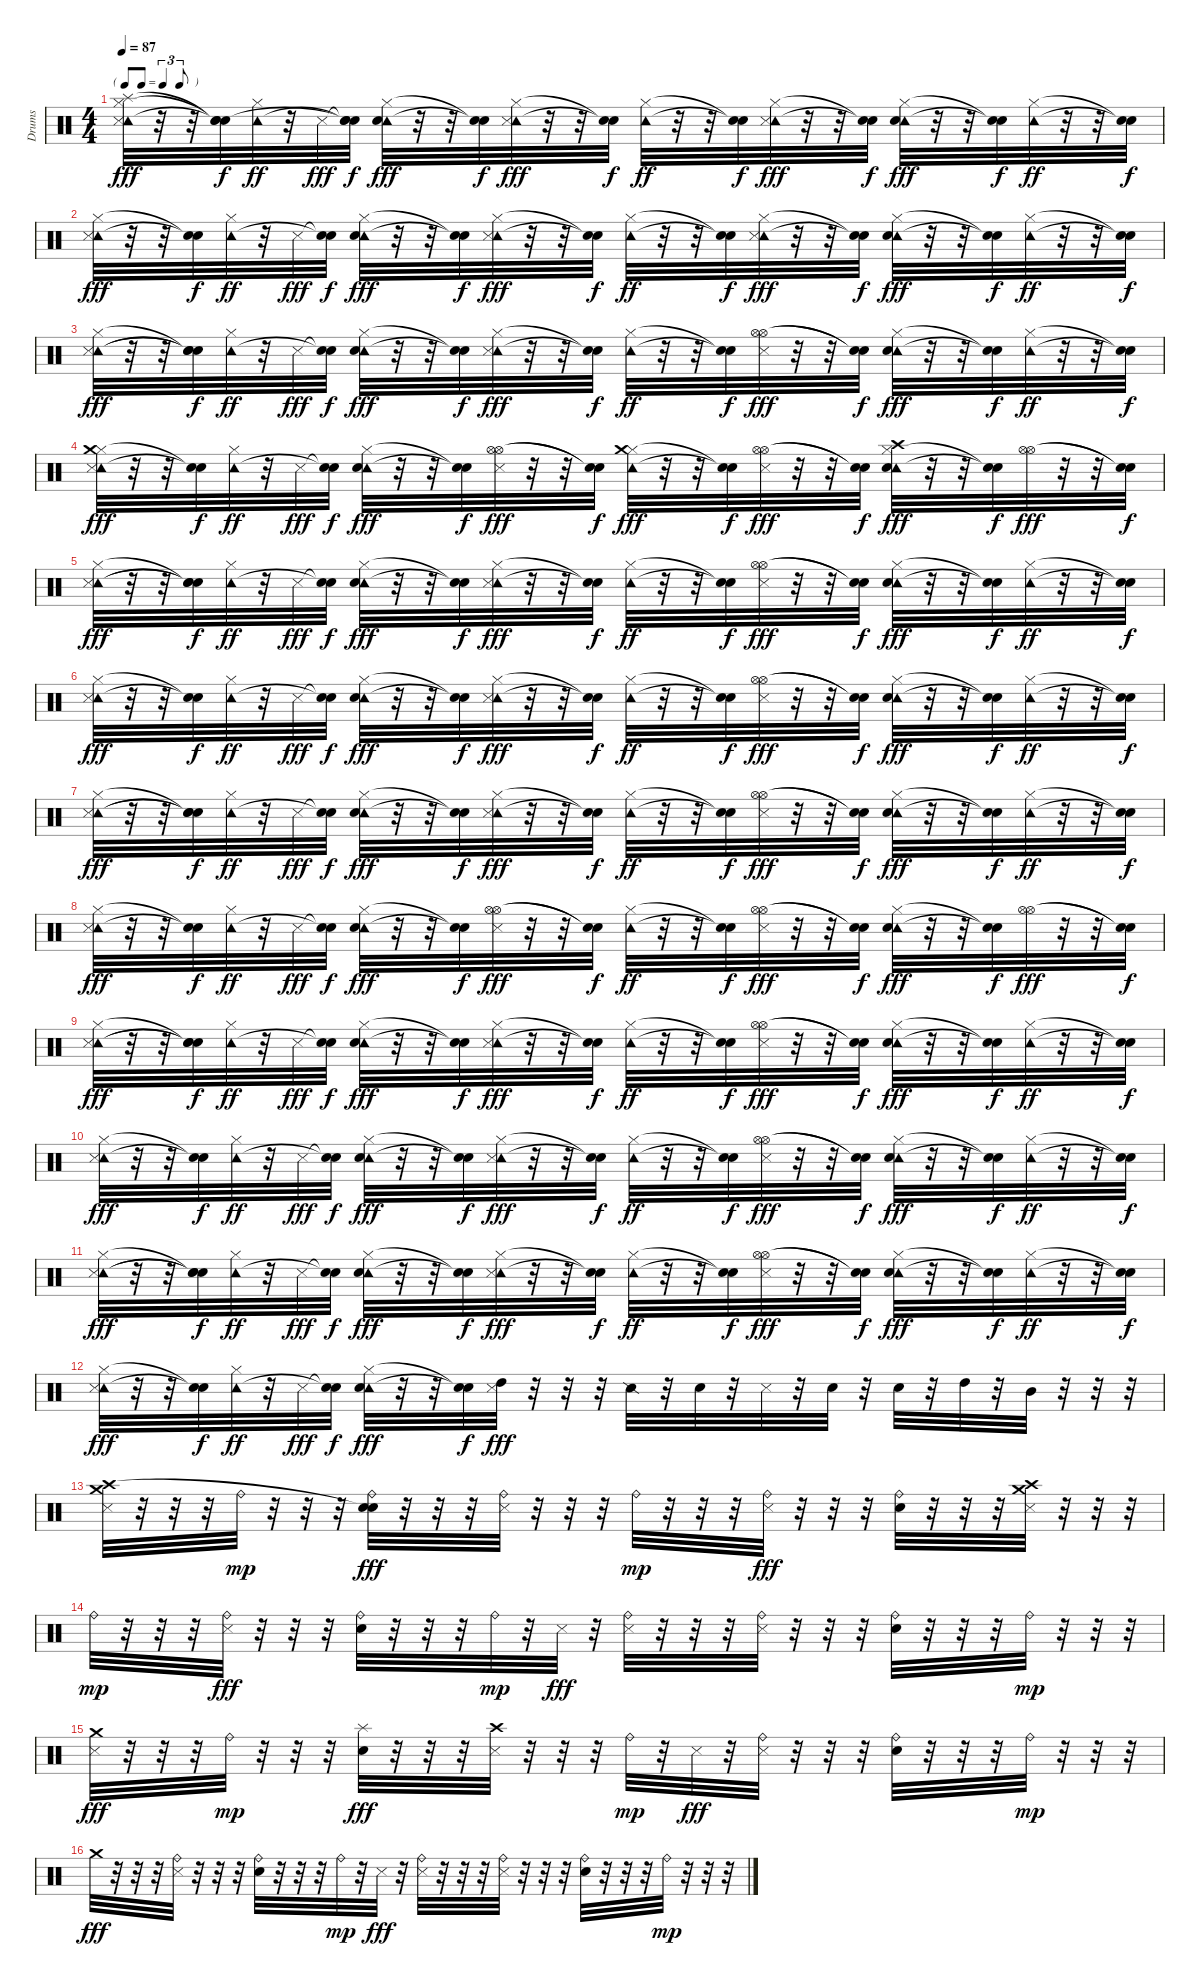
\track ("Drums" "Drums") {instrument percussion}
\staff {score}
\articulation defaults
\ts (4 4)
\tf triplet8th
\tempo 87
\clef neutral
\ks c
("Hi-Hat (closed)" "Tambourine (hit)" "Splash (hit)" "Metronome (hit)").32{dy fff} r.32 r.32 ("Snare (hit)"{t} "Snare (hit)"{t} "Snare (hit)"{t}).32{dy f} ("Hi-Hat (closed)" "Tambourine (hit)").32{dy ff} r.32 "Metronome (hit)".32{dy fff} ("Snare (hit)"{t} "Snare (hit)"{t} "Snare (hit)"{t}).32{dy f} ("Hi-Hat (closed)" "Tambourine (hit)" "Electric Snare (hit)").32{dy fff} r.32 r.32 ("Snare (hit)"{t} "Snare (hit)"{t}).32{dy f} ("Hi-Hat (closed)" "Tambourine (hit)" "Metronome (hit)").32{dy fff} r.32 r.32 ("Snare (hit)"{t} "Snare (hit)"{t}).32{dy f} ("Hi-Hat (closed)" "Tambourine (hit)").32{dy ff} r.32 r.32 ("Snare (hit)"{t} "Snare (hit)"{t}).32{dy f} ("Hi-Hat (closed)" "Tambourine (hit)" "Metronome (hit)").32{dy fff} r.32 r.32 ("Snare (hit)"{t} "Snare (hit)"{t}).32{dy f} ("Hi-Hat (closed)" "Tambourine (hit)" "Electric Snare (hit)").32{dy fff} r.32 r.32 ("Snare (hit)"{t} "Snare (hit)"{t}).32{dy f} ("Hi-Hat (closed)" "Tambourine (hit)").32{dy ff} r.32 r.32 ("Snare (hit)"{t} "Snare (hit)"{t}).32{dy f} |
("Hi-Hat (closed)" "Tambourine (hit)" "Metronome (hit)").32{dy fff} r.32 r.32 ("Snare (hit)"{t} "Snare (hit)"{t}).32{dy f} ("Hi-Hat (closed)" "Tambourine (hit)").32{dy ff} r.32 "Metronome (hit)".32{dy fff} ("Snare (hit)"{t} "Snare (hit)"{t}).32{dy f} ("Hi-Hat (closed)" "Tambourine (hit)" "Electric Snare (hit)").32{dy fff} r.32 r.32 ("Snare (hit)"{t} "Snare (hit)"{t}).32{dy f} ("Hi-Hat (closed)" "Tambourine (hit)" "Metronome (hit)").32{dy fff} r.32 r.32 ("Snare (hit)"{t} "Snare (hit)"{t}).32{dy f} ("Hi-Hat (closed)" "Tambourine (hit)").32{dy ff} r.32 r.32 ("Snare (hit)"{t} "Snare (hit)"{t}).32{dy f} ("Hi-Hat (closed)" "Tambourine (hit)" "Metronome (hit)").32{dy fff} r.32 r.32 ("Snare (hit)"{t} "Snare (hit)"{t}).32{dy f} ("Hi-Hat (closed)" "Tambourine (hit)" "Electric Snare (hit)").32{dy fff} r.32 r.32 ("Snare (hit)"{t} "Snare (hit)"{t}).32{dy f} ("Hi-Hat (closed)" "Tambourine (hit)").32{dy ff} r.32 r.32 ("Snare (hit)"{t} "Snare (hit)"{t}).32{dy f} |
("Hi-Hat (closed)" "Tambourine (hit)" "Metronome (hit)").32{dy fff} r.32 r.32 ("Snare (hit)"{t} "Snare (hit)"{t} "Snare (hit)"{t}).32{dy f} ("Hi-Hat (closed)" "Tambourine (hit)").32{dy ff} r.32 "Metronome (hit)".32{dy fff} ("Snare (hit)"{t} "Snare (hit)"{t}).32{dy f} ("Hi-Hat (closed)" "Tambourine (hit)" "Electric Snare (hit)").32{dy fff} r.32 r.32 ("Snare (hit)"{t} "Snare (hit)"{t}).32{dy f} ("Hi-Hat (closed)" "Tambourine (hit)" "Metronome (hit)").32{dy fff} r.32 r.32 ("Snare (hit)"{t} "Snare (hit)"{t}).32{dy f} ("Hi-Hat (closed)" "Tambourine (hit)").32{dy ff} r.32 r.32 ("Snare (hit)"{t} "Snare (hit)"{t}).32{dy f} ("Hi-Hat (open)" "Hi-Hat (open)" "Metronome (hit)").32{dy fff} r.32 r.32 ("Snare (hit)"{t} "Snare (hit)"{t}).32{dy f} ("Hi-Hat (closed)" "Tambourine (hit)" "Electric Snare (hit)").32{dy fff} r.32 r.32 ("Snare (hit)"{t} "Snare (hit)"{t}).32{dy f} ("Hi-Hat (closed)" "Tambourine (hit)").32{dy ff} r.32 r.32 ("Snare (hit)"{t} "Snare (hit)"{t}).32{dy f} |
("Hi-Hat (closed)" "Tambourine (hit)" "Crash medium (hit)" "Metronome (hit)").32{dy fff} r.32 r.32 ("Snare (hit)"{t} "Snare (hit)"{t}).32{dy f} ("Hi-Hat (closed)" "Tambourine (hit)").32{dy ff} r.32 "Metronome (hit)".32{dy fff} ("Snare (hit)"{t} "Snare (hit)"{t}).32{dy f} ("Hi-Hat (closed)" "Tambourine (hit)" "Electric Snare (hit)").32{dy fff} r.32 r.32 ("Snare (hit)"{t} "Snare (hit)"{t}).32{dy f} ("Hi-Hat (open)" "Hi-Hat (open)" "Metronome (hit)").32{dy fff} r.32 r.32 ("Snare (hit)"{t} "Snare (hit)"{t}).32{dy f} ("Hi-Hat (closed)" "Tambourine (hit)" "Crash medium (hit)").32{dy fff} r.32 r.32 ("Snare (hit)"{t} "Snare (hit)"{t}).32{dy f} ("Hi-Hat (open)" "Hi-Hat (open)" "Metronome (hit)").32{dy fff} r.32 r.32 ("Snare (hit)"{t} "Snare (hit)"{t}).32{dy f} ("Hi-Hat (closed)" "Tambourine (hit)" "Crash high (hit)" "Electric Snare (hit)").32{dy fff} r.32 r.32 ("Snare (hit)"{t} "Snare (hit)"{t}).32{dy f} ("Hi-Hat (open)" "Hi-Hat (open)").32{dy fff} r.32 r.32 ("Snare (hit)"{t} "Snare (hit)"{t}).32{dy f} |
("Hi-Hat (closed)" "Tambourine (hit)" "Metronome (hit)").32{dy fff} r.32 r.32 ("Snare (hit)"{t} "Snare (hit)"{t} "Snare (hit)"{t}).32{dy f} ("Hi-Hat (closed)" "Tambourine (hit)").32{dy ff} r.32 "Metronome (hit)".32{dy fff} ("Snare (hit)"{t} "Snare (hit)"{t}).32{dy f} ("Hi-Hat (closed)" "Tambourine (hit)" "Electric Snare (hit)").32{dy fff} r.32 r.32 ("Snare (hit)"{t} "Snare (hit)"{t}).32{dy f} ("Hi-Hat (closed)" "Tambourine (hit)" "Metronome (hit)").32{dy fff} r.32 r.32 ("Snare (hit)"{t} "Snare (hit)"{t}).32{dy f} ("Hi-Hat (closed)" "Tambourine (hit)").32{dy ff} r.32 r.32 ("Snare (hit)"{t} "Snare (hit)"{t}).32{dy f} ("Hi-Hat (open)" "Hi-Hat (open)" "Metronome (hit)").32{dy fff} r.32 r.32 ("Snare (hit)"{t} "Snare (hit)"{t}).32{dy f} ("Hi-Hat (closed)" "Tambourine (hit)" "Electric Snare (hit)").32{dy fff} r.32 r.32 ("Snare (hit)"{t} "Snare (hit)"{t}).32{dy f} ("Hi-Hat (closed)" "Tambourine (hit)").32{dy ff} r.32 r.32 ("Snare (hit)"{t} "Snare (hit)"{t}).32{dy f} |
("Hi-Hat (closed)" "Tambourine (hit)" "Metronome (hit)").32{dy fff} r.32 r.32 ("Snare (hit)"{t} "Snare (hit)"{t}).32{dy f} ("Hi-Hat (closed)" "Tambourine (hit)").32{dy ff} r.32 "Metronome (hit)".32{dy fff} ("Snare (hit)"{t} "Snare (hit)"{t}).32{dy f} ("Hi-Hat (closed)" "Tambourine (hit)" "Electric Snare (hit)").32{dy fff} r.32 r.32 ("Snare (hit)"{t} "Snare (hit)"{t}).32{dy f} ("Hi-Hat (closed)" "Tambourine (hit)" "Metronome (hit)").32{dy fff} r.32 r.32 ("Snare (hit)"{t} "Snare (hit)"{t}).32{dy f} ("Hi-Hat (closed)" "Tambourine (hit)").32{dy ff} r.32 r.32 ("Snare (hit)"{t} "Snare (hit)"{t}).32{dy f} ("Hi-Hat (open)" "Hi-Hat (open)" "Metronome (hit)").32{dy fff} r.32 r.32 ("Snare (hit)"{t} "Snare (hit)"{t}).32{dy f} ("Hi-Hat (closed)" "Tambourine (hit)" "Electric Snare (hit)").32{dy fff} r.32 r.32 ("Snare (hit)"{t} "Snare (hit)"{t}).32{dy f} ("Hi-Hat (closed)" "Tambourine (hit)").32{dy ff} r.32 r.32 ("Snare (hit)"{t} "Snare (hit)"{t}).32{dy f} |
("Hi-Hat (closed)" "Tambourine (hit)" "Metronome (hit)").32{dy fff} r.32 r.32 ("Snare (hit)"{t} "Snare (hit)"{t} "Snare (hit)"{t}).32{dy f} ("Hi-Hat (closed)" "Tambourine (hit)").32{dy ff} r.32 "Metronome (hit)".32{dy fff} ("Snare (hit)"{t} "Snare (hit)"{t}).32{dy f} ("Hi-Hat (closed)" "Tambourine (hit)" "Electric Snare (hit)").32{dy fff} r.32 r.32 ("Snare (hit)"{t} "Snare (hit)"{t}).32{dy f} ("Hi-Hat (closed)" "Tambourine (hit)" "Metronome (hit)").32{dy fff} r.32 r.32 ("Snare (hit)"{t} "Snare (hit)"{t}).32{dy f} ("Hi-Hat (closed)" "Tambourine (hit)").32{dy ff} r.32 r.32 ("Snare (hit)"{t} "Snare (hit)"{t}).32{dy f} ("Hi-Hat (open)" "Hi-Hat (open)" "Metronome (hit)").32{dy fff} r.32 r.32 ("Snare (hit)"{t} "Snare (hit)"{t}).32{dy f} ("Hi-Hat (closed)" "Tambourine (hit)" "Electric Snare (hit)").32{dy fff} r.32 r.32 ("Snare (hit)"{t} "Snare (hit)"{t}).32{dy f} ("Hi-Hat (closed)" "Tambourine (hit)").32{dy ff} r.32 r.32 ("Snare (hit)"{t} "Snare (hit)"{t}).32{dy f} |
("Hi-Hat (closed)" "Tambourine (hit)" "Metronome (hit)").32{dy fff} r.32 r.32 ("Snare (hit)"{t} "Snare (hit)"{t}).32{dy f} ("Hi-Hat (closed)" "Tambourine (hit)").32{dy ff} r.32 "Metronome (hit)".32{dy fff} ("Snare (hit)"{t} "Snare (hit)"{t}).32{dy f} ("Hi-Hat (closed)" "Tambourine (hit)" "Electric Snare (hit)").32{dy fff} r.32 r.32 ("Snare (hit)"{t} "Snare (hit)"{t}).32{dy f} ("Hi-Hat (open)" "Hi-Hat (open)" "Metronome (hit)").32{dy fff} r.32 r.32 ("Snare (hit)"{t} "Snare (hit)"{t}).32{dy f} ("Hi-Hat (closed)" "Tambourine (hit)").32{dy ff} r.32 r.32 ("Snare (hit)"{t} "Snare (hit)"{t}).32{dy f} ("Hi-Hat (open)" "Hi-Hat (open)" "Metronome (hit)").32{dy fff} r.32 r.32 ("Snare (hit)"{t} "Snare (hit)"{t}).32{dy f} ("Hi-Hat (closed)" "Tambourine (hit)" "Electric Snare (hit)").32{dy fff} r.32 r.32 ("Snare (hit)"{t} "Snare (hit)"{t}).32{dy f} ("Hi-Hat (open)" "Hi-Hat (open)").32{dy fff} r.32 r.32 ("Snare (hit)"{t} "Snare (hit)"{t}).32{dy f} |
("Hi-Hat (closed)" "Tambourine (hit)" "Metronome (hit)").32{dy fff} r.32 r.32 ("Snare (hit)"{t} "Snare (hit)"{t} "Snare (hit)"{t}).32{dy f} ("Hi-Hat (closed)" "Tambourine (hit)").32{dy ff} r.32 "Metronome (hit)".32{dy fff} ("Snare (hit)"{t} "Snare (hit)"{t}).32{dy f} ("Hi-Hat (closed)" "Tambourine (hit)" "Electric Snare (hit)").32{dy fff} r.32 r.32 ("Snare (hit)"{t} "Snare (hit)"{t}).32{dy f} ("Hi-Hat (closed)" "Tambourine (hit)" "Metronome (hit)").32{dy fff} r.32 r.32 ("Snare (hit)"{t} "Snare (hit)"{t}).32{dy f} ("Hi-Hat (closed)" "Tambourine (hit)").32{dy ff} r.32 r.32 ("Snare (hit)"{t} "Snare (hit)"{t}).32{dy f} ("Hi-Hat (open)" "Hi-Hat (open)" "Metronome (hit)").32{dy fff} r.32 r.32 ("Snare (hit)"{t} "Snare (hit)"{t}).32{dy f} ("Hi-Hat (closed)" "Tambourine (hit)" "Electric Snare (hit)").32{dy fff} r.32 r.32 ("Snare (hit)"{t} "Snare (hit)"{t}).32{dy f} ("Hi-Hat (closed)" "Tambourine (hit)").32{dy ff} r.32 r.32 ("Snare (hit)"{t} "Snare (hit)"{t}).32{dy f} |
("Hi-Hat (closed)" "Tambourine (hit)" "Metronome (hit)").32{dy fff} r.32 r.32 ("Snare (hit)"{t} "Snare (hit)"{t}).32{dy f} ("Hi-Hat (closed)" "Tambourine (hit)").32{dy ff} r.32 "Metronome (hit)".32{dy fff} ("Snare (hit)"{t} "Snare (hit)"{t}).32{dy f} ("Hi-Hat (closed)" "Tambourine (hit)" "Electric Snare (hit)").32{dy fff} r.32 r.32 ("Snare (hit)"{t} "Snare (hit)"{t}).32{dy f} ("Hi-Hat (closed)" "Tambourine (hit)" "Metronome (hit)").32{dy fff} r.32 r.32 ("Snare (hit)"{t} "Snare (hit)"{t}).32{dy f} ("Hi-Hat (closed)" "Tambourine (hit)").32{dy ff} r.32 r.32 ("Snare (hit)"{t} "Snare (hit)"{t}).32{dy f} ("Hi-Hat (open)" "Hi-Hat (open)" "Metronome (hit)").32{dy fff} r.32 r.32 ("Snare (hit)"{t} "Snare (hit)"{t}).32{dy f} ("Hi-Hat (closed)" "Tambourine (hit)" "Electric Snare (hit)").32{dy fff} r.32 r.32 ("Snare (hit)"{t} "Snare (hit)"{t}).32{dy f} ("Hi-Hat (closed)" "Tambourine (hit)").32{dy ff} r.32 r.32 ("Snare (hit)"{t} "Snare (hit)"{t}).32{dy f} |
("Hi-Hat (closed)" "Tambourine (hit)" "Metronome (hit)").32{dy fff} r.32 r.32 ("Snare (hit)"{t} "Snare (hit)"{t} "Snare (hit)"{t}).32{dy f} ("Hi-Hat (closed)" "Tambourine (hit)").32{dy ff} r.32 "Metronome (hit)".32{dy fff} ("Snare (hit)"{t} "Snare (hit)"{t}).32{dy f} ("Hi-Hat (closed)" "Tambourine (hit)" "Electric Snare (hit)").32{dy fff} r.32 r.32 ("Snare (hit)"{t} "Snare (hit)"{t}).32{dy f} ("Hi-Hat (closed)" "Tambourine (hit)" "Metronome (hit)").32{dy fff} r.32 r.32 ("Snare (hit)"{t} "Snare (hit)"{t}).32{dy f} ("Hi-Hat (closed)" "Tambourine (hit)").32{dy ff} r.32 r.32 ("Snare (hit)"{t} "Snare (hit)"{t}).32{dy f} ("Hi-Hat (open)" "Hi-Hat (open)" "Metronome (hit)").32{dy fff} r.32 r.32 ("Snare (hit)"{t} "Snare (hit)"{t}).32{dy f} ("Hi-Hat (closed)" "Tambourine (hit)" "Electric Snare (hit)").32{dy fff} r.32 r.32 ("Snare (hit)"{t} "Snare (hit)"{t}).32{dy f} ("Hi-Hat (closed)" "Tambourine (hit)").32{dy ff} r.32 r.32 ("Snare (hit)"{t} "Snare (hit)"{t}).32{dy f} |
("Hi-Hat (closed)" "Tambourine (hit)" "Metronome (hit)").32{dy fff} r.32 r.32 ("Snare (hit)"{t} "Snare (hit)"{t}).32{dy f} ("Hi-Hat (closed)" "Tambourine (hit)").32{dy ff} r.32 "Metronome (hit)".32{dy fff} ("Snare (hit)"{t} "Snare (hit)"{t}).32{dy f} ("Hi-Hat (closed)" "Tambourine (hit)" "Electric Snare (hit)").32{dy fff} r.32 r.32 ("Snare (hit)"{t} "Snare (hit)"{t}).32{dy f} ("High Tom (hit)" "Metronome (hit)").32{dy fff} r.32 r.32 r.32 "Snare (side stick) 2".32 r.32 "Electric Snare (hit)".32 r.32 "Metronome (hit)".32 r.32 "Electric Snare (hit)".32 r.32 "Electric Snare (hit)".32 r.32 "High Tom (hit)".32 r.32 "Mid Tom (hit)".32 r.32 r.32 r.32 |
("Crash medium (hit)" "Crash high (hit)" "Metronome (hit)").32 r.32 r.32 r.32 "Ride (bell)".32{dy mp} r.32 r.32 r.32 ("Ride (bell)" "Snare (hit)"{t} "Electric Snare (hit)").32{dy fff} r.32 r.32 r.32 ("Ride (bell)" "Metronome (hit)").32 r.32 r.32 r.32 "Ride (bell)".32{dy mp} r.32 r.32 r.32 ("Ride (bell)" "Metronome (hit)").32{dy fff} r.32 r.32 r.32 ("Ride (bell)" "Electric Snare (hit)").32 r.32 r.32 r.32 ("Crash medium (hit)" "Crash high (hit)" "Metronome (hit)").32 r.32 r.32 r.32 |
"Ride (bell)".32{dy mp} r.32 r.32 r.32 ("Ride (bell)" "Metronome (hit)").32{dy fff} r.32 r.32 r.32 ("Ride (bell)" "Electric Snare (hit)").32 r.32 r.32 r.32 "Ride (bell)".32{dy mp} r.32 "Metronome (hit)".32{dy fff} r.32 ("Ride (bell)" "Metronome (hit)").32 r.32 r.32 r.32 ("Ride (bell)" "Metronome (hit)").32 r.32 r.32 r.32 ("Ride (bell)" "Electric Snare (hit)").32 r.32 r.32 r.32 "Ride (bell)".32{dy mp} r.32 r.32 r.32 |
("Crash medium (hit)" "Metronome (hit)").32{dy fff} r.32 r.32 r.32 "Ride (bell)".32{dy mp} r.32 r.32 r.32 ("Splash (hit)" "Electric Snare (hit)").32{dy fff} r.32 r.32 r.32 ("Crash high (hit)" "Metronome (hit)").32 r.32 r.32 r.32 "Ride (bell)".32{dy mp} r.32 "Metronome (hit)".32{dy fff} r.32 ("Ride (bell)" "Metronome (hit)").32 r.32 r.32 r.32 ("Ride (bell)" "Electric Snare (hit)").32 r.32 r.32 r.32 "Ride (bell)".32{dy mp} r.32 r.32 r.32 |
"Crash medium (hit)".32{dy fff} r.32 r.32 r.32 ("Ride (bell)" "Metronome (hit)").32 r.32 r.32 r.32 ("Ride (bell)" "Electric Snare (hit)").32 r.32 r.32 r.32 "Ride (bell)".32{dy mp} r.32 "Metronome (hit)".32{dy fff} r.32 ("Ride (bell)" "Metronome (hit)").32 r.32 r.32 r.32 ("Ride (bell)" "Metronome (hit)").32 r.32 r.32 r.32 ("Ride (bell)" "Electric Snare (hit)").32 r.32 r.32 r.32 "Ride (bell)".32{dy mp} r.32 r.32 r.32
